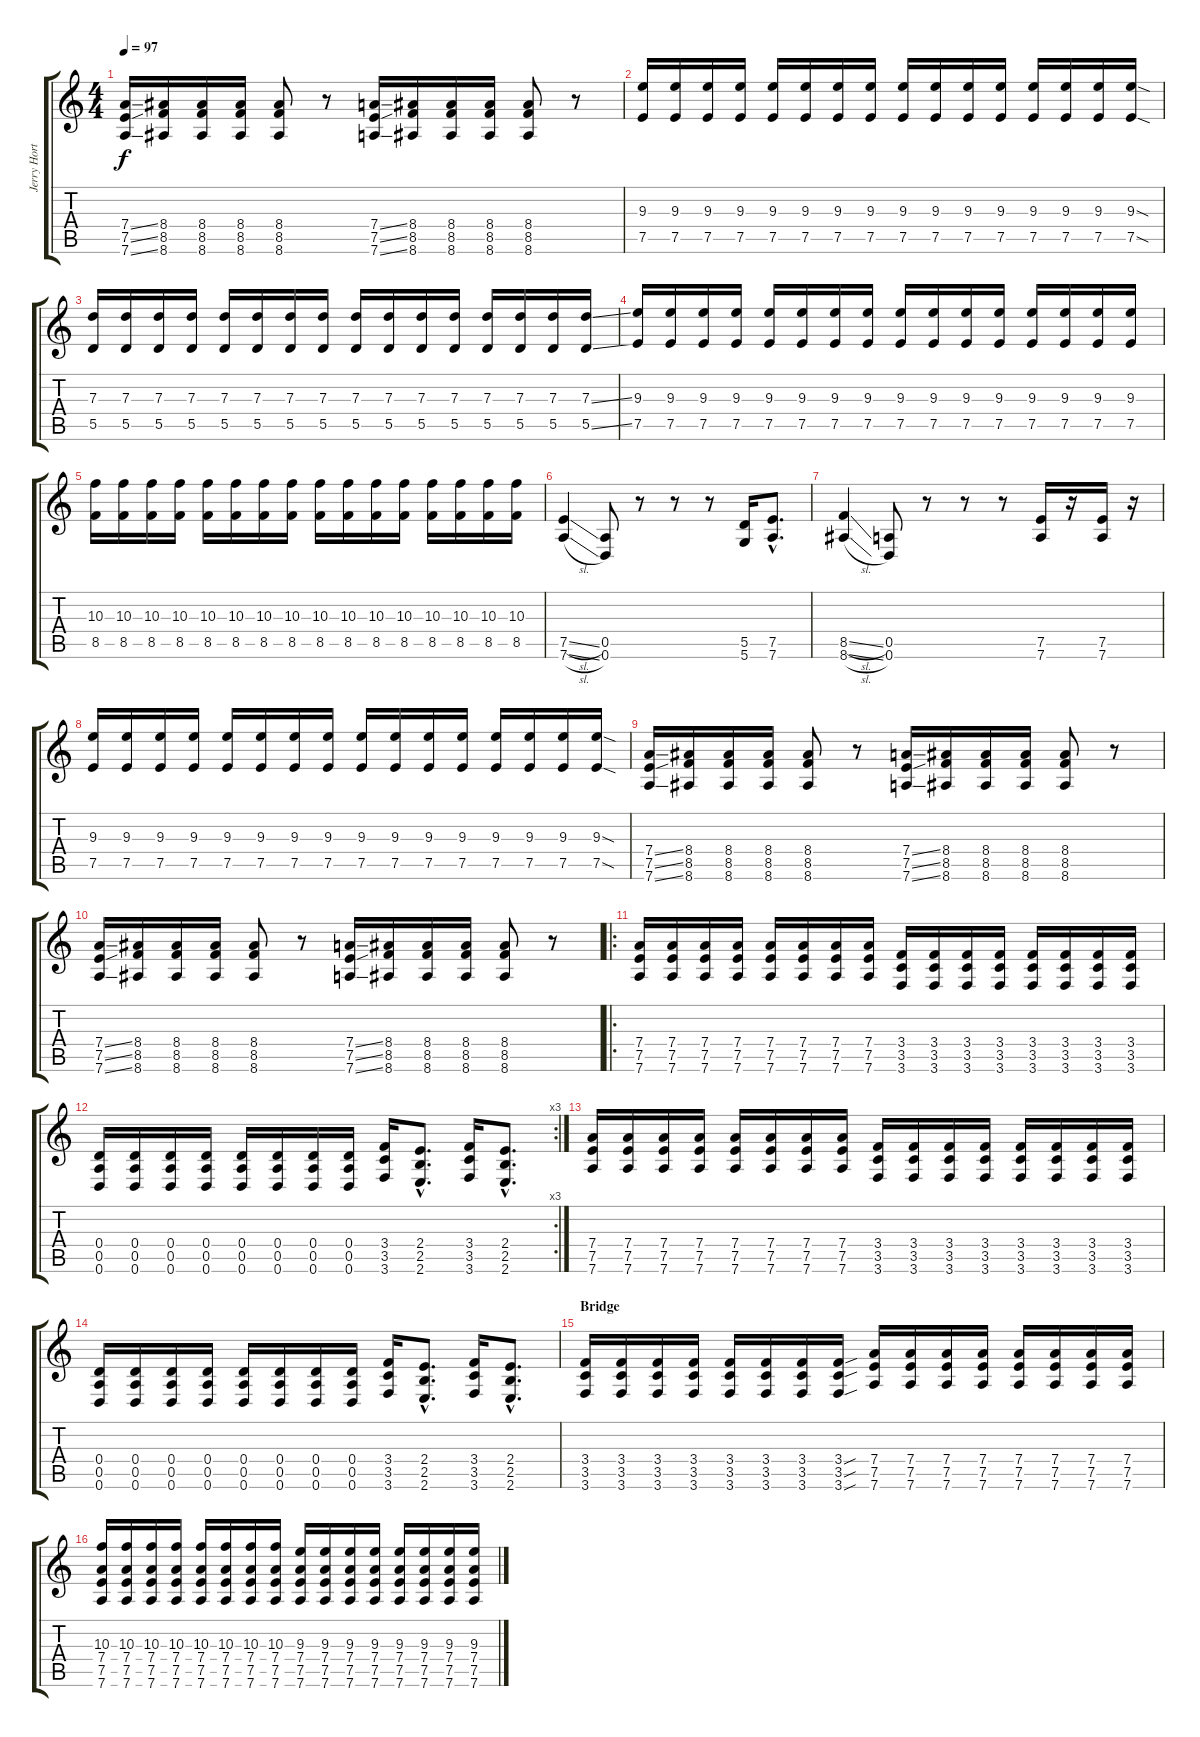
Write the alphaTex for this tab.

\track ("Jerry Horton" "Jerry Hort") {instrument distortionguitar}
\staff {score tabs}
\tuning (E4 B3 G3 D3 A2 D2) {hide}
\ts (4 4)
\tempo 97
\clef g2
\ks c
(7.4{ss} 7.5{ss} 7.6{ss}).16{dy f} (8.4 8.5 8.6).16 (8.4 8.5 8.6).16 (8.4 8.5 8.6).16 (8.4 8.5 8.6).8 r.8 (7.4{ss} 7.5{ss} 7.6{ss}).16 (8.4 8.5 8.6).16 (8.4 8.5 8.6).16 (8.4 8.5 8.6).16 (8.4 8.5 8.6).8 r.8 |
(9.3 7.5).16 (9.3 7.5).16 (9.3 7.5).16 (9.3 7.5).16 (9.3 7.5).16 (9.3 7.5).16 (9.3 7.5).16 (9.3 7.5).16 (9.3 7.5).16 (9.3 7.5).16 (9.3 7.5).16 (9.3 7.5).16 (9.3 7.5).16 (9.3 7.5).16 (9.3 7.5).16 (9.3{sod} 7.5{sod}).16 |
(7.3 5.5).16 (7.3 5.5).16 (7.3 5.5).16 (7.3 5.5).16 (7.3 5.5).16 (7.3 5.5).16 (7.3 5.5).16 (7.3 5.5).16 (7.3 5.5).16 (7.3 5.5).16 (7.3 5.5).16 (7.3 5.5).16 (7.3 5.5).16 (7.3 5.5).16 (7.3 5.5).16 (7.3{ss} 5.5{ss}).16 |
(9.3 7.5).16 (9.3 7.5).16 (9.3 7.5).16 (9.3 7.5).16 (9.3 7.5).16 (9.3 7.5).16 (9.3 7.5).16 (9.3 7.5).16 (9.3 7.5).16 (9.3 7.5).16 (9.3 7.5).16 (9.3 7.5).16 (9.3 7.5).16 (9.3 7.5).16 (9.3 7.5).16 (9.3 7.5).16 |
(10.3 8.5).16 (10.3 8.5).16 (10.3 8.5).16 (10.3 8.5).16 (10.3 8.5).16 (10.3 8.5).16 (10.3 8.5).16 (10.3 8.5).16 (10.3 8.5).16 (10.3 8.5).16 (10.3 8.5).16 (10.3 8.5).16 (10.3 8.5).16 (10.3 8.5).16 (10.3 8.5).16 (10.3 8.5).16 |
(7.5{sl} 7.6{sl}).4 (0.5 0.6).8 r.8 r.8 r.8 (5.5 5.6).16 (7.5{hac} 7.6{hac}).8{d} |
(8.5{sl} 8.6{sl}).4 (0.5 0.6).8 r.8 r.8 r.8 (7.5 7.6).16 r.16 (7.5 7.6).16 r.16 |
(9.3 7.5).16 (9.3 7.5).16 (9.3 7.5).16 (9.3 7.5).16 (9.3 7.5).16 (9.3 7.5).16 (9.3 7.5).16 (9.3 7.5).16 (9.3 7.5).16 (9.3 7.5).16 (9.3 7.5).16 (9.3 7.5).16 (9.3 7.5).16 (9.3 7.5).16 (9.3 7.5).16 (9.3{sod} 7.5{sod}).16 |
(7.4{ss} 7.5{ss} 7.6{ss}).16 (8.4 8.5 8.6).16 (8.4 8.5 8.6).16 (8.4 8.5 8.6).16 (8.4 8.5 8.6).8 r.8 (7.4{ss} 7.5{ss} 7.6{ss}).16 (8.4 8.5 8.6).16 (8.4 8.5 8.6).16 (8.4 8.5 8.6).16 (8.4 8.5 8.6).8 r.8 |
(7.4{ss} 7.5{ss} 7.6{ss}).16 (8.4 8.5 8.6).16 (8.4 8.5 8.6).16 (8.4 8.5 8.6).16 (8.4 8.5 8.6).8 r.8 (7.4{ss} 7.5{ss} 7.6{ss}).16 (8.4 8.5 8.6).16 (8.4 8.5 8.6).16 (8.4 8.5 8.6).16 (8.4 8.5 8.6).8 r.8 |
\ro
(7.4 7.5 7.6).16 (7.4 7.5 7.6).16 (7.4 7.5 7.6).16 (7.4 7.5 7.6).16 (7.4 7.5 7.6).16 (7.4 7.5 7.6).16 (7.4 7.5 7.6).16 (7.4 7.5 7.6).16 (3.4 3.5 3.6).16 (3.4 3.5 3.6).16 (3.4 3.5 3.6).16 (3.4 3.5 3.6).16 (3.4 3.5 3.6).16 (3.4 3.5 3.6).16 (3.4 3.5 3.6).16 (3.4 3.5 3.6).16 |
\rc 3
(0.4 0.5 0.6).16 (0.4 0.5 0.6).16 (0.4 0.5 0.6).16 (0.4 0.5 0.6).16 (0.4 0.5 0.6).16 (0.4 0.5 0.6).16 (0.4 0.5 0.6).16 (0.4 0.5 0.6).16 (3.4 3.5 3.6).16 (2.4{hac} 2.5{hac} 2.6{hac}).8{d} (3.4 3.5 3.6).16 (2.4{hac} 2.5{hac} 2.6{hac}).8{d} |
(7.4 7.5 7.6).16 (7.4 7.5 7.6).16 (7.4 7.5 7.6).16 (7.4 7.5 7.6).16 (7.4 7.5 7.6).16 (7.4 7.5 7.6).16 (7.4 7.5 7.6).16 (7.4 7.5 7.6).16 (3.4 3.5 3.6).16 (3.4 3.5 3.6).16 (3.4 3.5 3.6).16 (3.4 3.5 3.6).16 (3.4 3.5 3.6).16 (3.4 3.5 3.6).16 (3.4 3.5 3.6).16 (3.4 3.5 3.6).16 |
(0.4 0.5 0.6).16 (0.4 0.5 0.6).16 (0.4 0.5 0.6).16 (0.4 0.5 0.6).16 (0.4 0.5 0.6).16 (0.4 0.5 0.6).16 (0.4 0.5 0.6).16 (0.4 0.5 0.6).16 (3.4 3.5 3.6).16 (2.4{hac} 2.5{hac} 2.6{hac}).8{d} (3.4 3.5 3.6).16 (2.4{hac} 2.5{hac} 2.6{hac}).8{d} |
\section ("" "Bridge")
(3.4 3.5 3.6).16 (3.4 3.5 3.6).16 (3.4 3.5 3.6).16 (3.4 3.5 3.6).16 (3.4 3.5 3.6).16 (3.4 3.5 3.6).16 (3.4 3.5 3.6).16 (3.4{sou} 3.5{sou} 3.6{sou}).16 (7.4 7.5 7.6).16 (7.4 7.5 7.6).16 (7.4 7.5 7.6).16 (7.4 7.5 7.6).16 (7.4 7.5 7.6).16 (7.4 7.5 7.6).16 (7.4 7.5 7.6).16 (7.4 7.5 7.6).16 |
(10.3 7.4 7.5 7.6).16 (10.3 7.4 7.5 7.6).16 (10.3 7.4 7.5 7.6).16 (10.3 7.4 7.5 7.6).16 (10.3 7.4 7.5 7.6).16 (10.3 7.4 7.5 7.6).16 (10.3 7.4 7.5 7.6).16 (10.3 7.4 7.5 7.6).16 (9.3 7.4 7.5 7.6).16 (9.3 7.4 7.5 7.6).16 (9.3 7.4 7.5 7.6).16 (9.3 7.4 7.5 7.6).16 (9.3 7.4 7.5 7.6).16 (9.3 7.4 7.5 7.6).16 (9.3 7.4 7.5 7.6).16 (9.3 7.4 7.5 7.6).16
